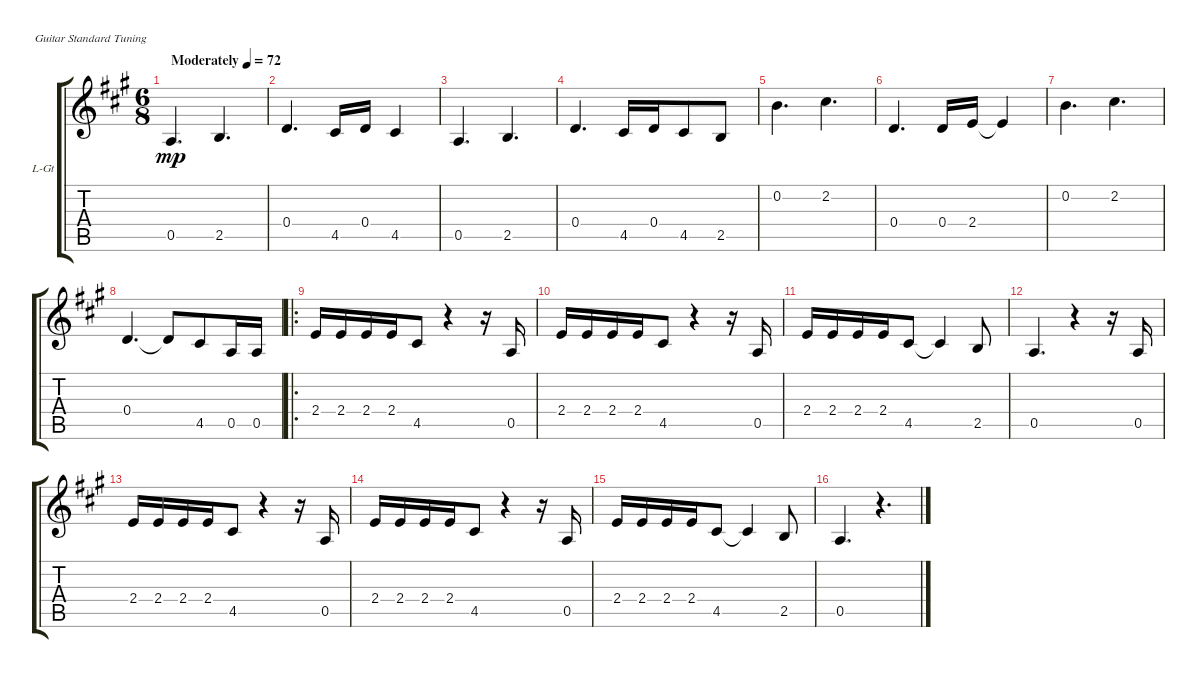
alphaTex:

\defaultSystemsLayout 4
\bracketExtendMode groupsimilarinstruments
\firstSystemTrackNameOrientation horizontal
\otherSystemsTrackNameOrientation horizontal
\track ("Lead Guitar" "L-Gt") {instrument acousticguitarnylon}
\staff {score tabs}
\tuning (E4 B3 G3 D3 A2 E2)
\ts (6 8)
\tempo (72 "Moderately")
\clef g2
\ks a
0.5.4{d dy mp instrument acousticguitarnylon} 2.5.4{d} |
0.4.4{d} 4.5.16 0.4.16 4.5.4 |
0.5.4{d} 2.5.4{d} |
0.4.4{d} 4.5.16 0.4.16 4.5.8 2.5.8 |
0.2.4{d} 2.2.4{d} |
0.4.4{d} 0.4.16 2.4.16 2.4{t}.4 |
0.2.4{d} 2.2.4{d} |
0.4.4{d} 0.4{t}.8 4.5.8 0.5.16 0.5.16 |
\ro
2.4.16 2.4.16 2.4.16 2.4.16 4.5.8 r.4 r.16 0.5.16 |
2.4.16 2.4.16 2.4.16 2.4.16 4.5.8 r.4 r.16 0.5.16 |
2.4.16 2.4.16 2.4.16 2.4.16 4.5.8 4.5{t}.4 2.5.8 |
0.5.4{d} r.4 r.16 0.5.16 |
2.4.16 2.4.16 2.4.16 2.4.16 4.5.8 r.4 r.16 0.5.16 |
2.4.16 2.4.16 2.4.16 2.4.16 4.5.8 r.4 r.16 0.5.16 |
2.4.16 2.4.16 2.4.16 2.4.16 4.5.8 4.5{t}.4 2.5.8 |
0.5.4{d} r.4{d}
